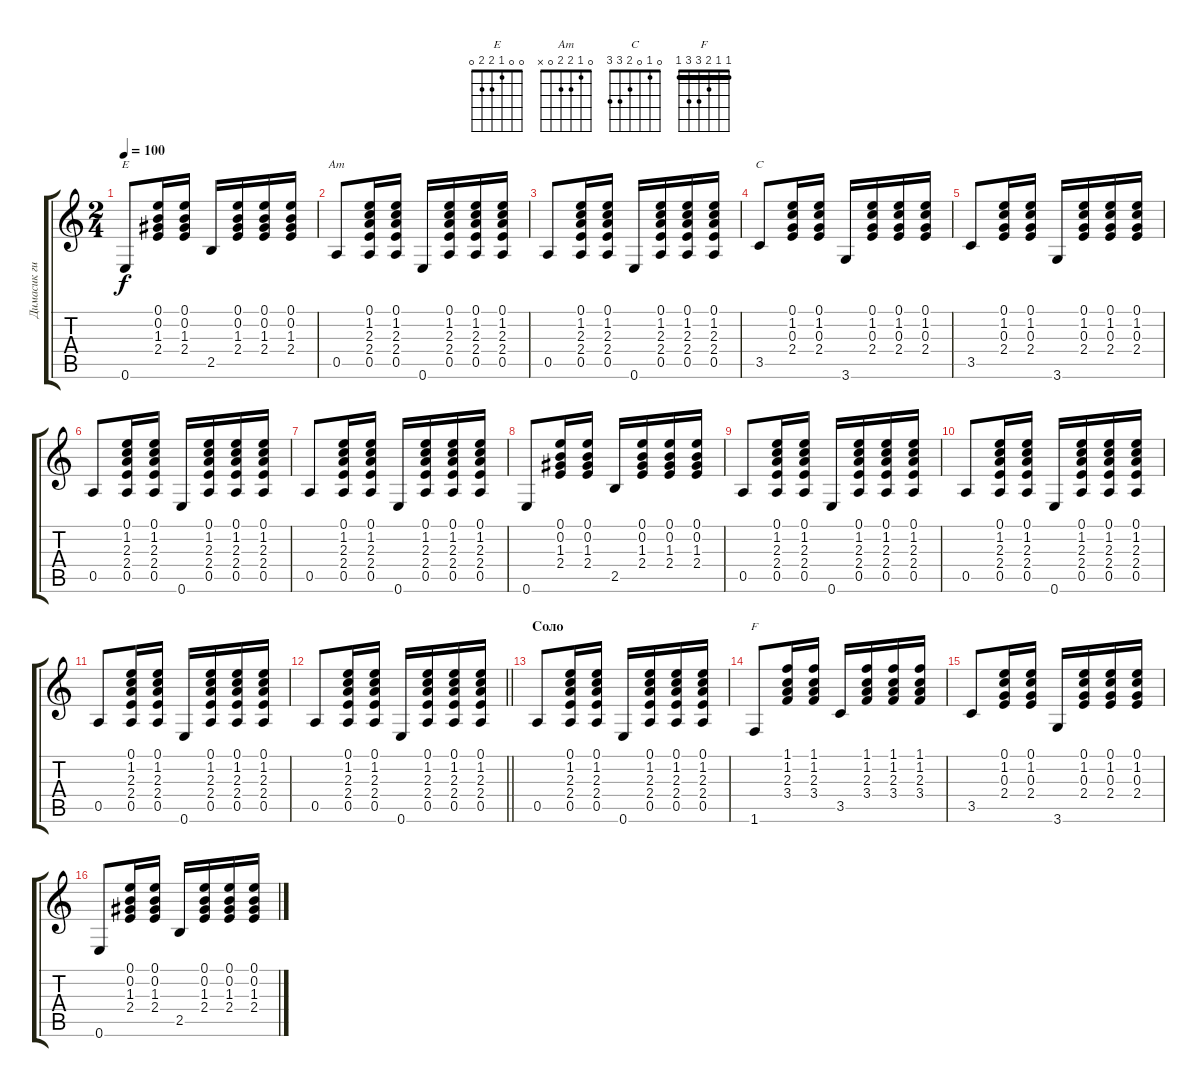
\track ("Димасик гитара" "Димасик ги") {instrument acousticguitarsteel}
\staff {score tabs}
\tuning (E4 B3 G3 D3 A2 E2) {hide}
\chord ("E" 0 0 1 2 2 0)
\chord ("Am" 0 1 2 2 0 x)
\chord ("C" 0 1 0 2 3 3)
\chord ("F" 1 1 2 3 3 1) {barre 1}
\ts (2 4)
\tempo 100
\clef g2
\ks c
0.6.8{ch "E" dy f} (0.1 0.2 1.3 2.4).16 (0.1 0.2 1.3 2.4).16 2.5.16 (0.1 0.2 1.3 2.4).16 (0.1 0.2 1.3 2.4).16 (0.1 0.2 1.3 2.4).16 |
0.5.8{ch "Am"} (0.1 1.2 2.3 2.4 0.5).16 (0.1 1.2 2.3 2.4 0.5).16 0.6.16 (0.1 1.2 2.3 2.4 0.5).16 (0.1 1.2 2.3 2.4 0.5).16 (0.1 1.2 2.3 2.4 0.5).16 |
0.5.8 (0.1 1.2 2.3 2.4 0.5).16 (0.1 1.2 2.3 2.4 0.5).16 0.6.16 (0.1 1.2 2.3 2.4 0.5).16 (0.1 1.2 2.3 2.4 0.5).16 (0.1 1.2 2.3 2.4 0.5).16 |
3.5.8{ch "C"} (0.1 1.2 0.3 2.4).16 (0.1 1.2 0.3 2.4).16 3.6.16 (0.1 1.2 0.3 2.4).16 (0.1 1.2 0.3 2.4).16 (0.1 1.2 0.3 2.4).16 |
3.5.8 (0.1 1.2 0.3 2.4).16 (0.1 1.2 0.3 2.4).16 3.6.16 (0.1 1.2 0.3 2.4).16 (0.1 1.2 0.3 2.4).16 (0.1 1.2 0.3 2.4).16 |
0.5.8 (0.1 1.2 2.3 2.4 0.5).16 (0.1 1.2 2.3 2.4 0.5).16 0.6.16 (0.1 1.2 2.3 2.4 0.5).16 (0.1 1.2 2.3 2.4 0.5).16 (0.1 1.2 2.3 2.4 0.5).16 |
0.5.8 (0.1 1.2 2.3 2.4 0.5).16 (0.1 1.2 2.3 2.4 0.5).16 0.6.16 (0.1 1.2 2.3 2.4 0.5).16 (0.1 1.2 2.3 2.4 0.5).16 (0.1 1.2 2.3 2.4 0.5).16 |
0.6.8 (0.1 0.2 1.3 2.4).16 (0.1 0.2 1.3 2.4).16 2.5.16 (0.1 0.2 1.3 2.4).16 (0.1 0.2 1.3 2.4).16 (0.1 0.2 1.3 2.4).16 |
0.5.8 (0.1 1.2 2.3 2.4 0.5).16 (0.1 1.2 2.3 2.4 0.5).16 0.6.16 (0.1 1.2 2.3 2.4 0.5).16 (0.1 1.2 2.3 2.4 0.5).16 (0.1 1.2 2.3 2.4 0.5).16 |
0.5.8 (0.1 1.2 2.3 2.4 0.5).16 (0.1 1.2 2.3 2.4 0.5).16 0.6.16 (0.1 1.2 2.3 2.4 0.5).16 (0.1 1.2 2.3 2.4 0.5).16 (0.1 1.2 2.3 2.4 0.5).16 |
0.5.8 (0.1 1.2 2.3 2.4 0.5).16 (0.1 1.2 2.3 2.4 0.5).16 0.6.16 (0.1 1.2 2.3 2.4 0.5).16 (0.1 1.2 2.3 2.4 0.5).16 (0.1 1.2 2.3 2.4 0.5).16 |
\barLineRight lightlight
0.5.8 (0.1 1.2 2.3 2.4 0.5).16 (0.1 1.2 2.3 2.4 0.5).16 0.6.16 (0.1 1.2 2.3 2.4 0.5).16 (0.1 1.2 2.3 2.4 0.5).16 (0.1 1.2 2.3 2.4 0.5).16 |
\section ("" "Соло")
0.5.8 (0.1 1.2 2.3 2.4 0.5).16 (0.1 1.2 2.3 2.4 0.5).16 0.6.16 (0.1 1.2 2.3 2.4 0.5).16 (0.1 1.2 2.3 2.4 0.5).16 (0.1 1.2 2.3 2.4 0.5).16 |
1.6.8{ch "F"} (1.1 1.2 2.3 3.4).16 (1.1 1.2 2.3 3.4).16 3.5.16 (1.1 1.2 2.3 3.4).16 (1.1 1.2 2.3 3.4).16 (1.1 1.2 2.3 3.4).16 |
3.5.8 (0.1 1.2 0.3 2.4).16 (0.1 1.2 0.3 2.4).16 3.6.16 (0.1 1.2 0.3 2.4).16 (0.1 1.2 0.3 2.4).16 (0.1 1.2 0.3 2.4).16 |
0.6.8 (0.1 0.2 1.3 2.4).16 (0.1 0.2 1.3 2.4).16 2.5.16 (0.1 0.2 1.3 2.4).16 (0.1 0.2 1.3 2.4).16 (0.1 0.2 1.3 2.4).16
